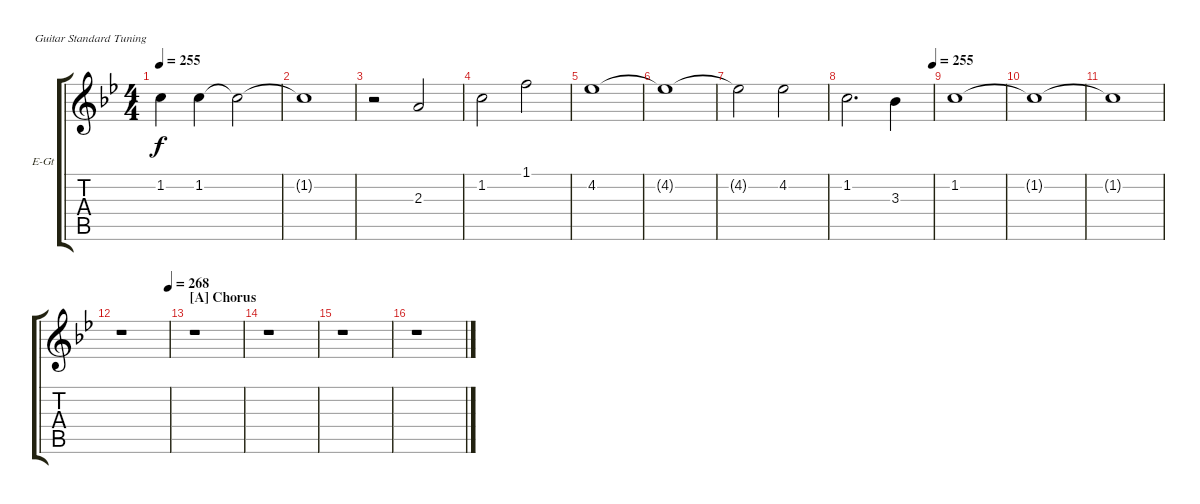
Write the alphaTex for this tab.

\defaultSystemsLayout 4
\bracketExtendMode groupsimilarinstruments
\firstSystemTrackNameOrientation horizontal
\otherSystemsTrackNameOrientation horizontal
\track ("Art's Voice" "E-Gt") {instrument electricguitarclean}
\staff {score tabs}
\tuning (E4 B3 G3 D3 A2 E2)
\ts (4 4)
\tempo 255
\clef g2
\scale
0.333333
\ks gminor
1.2.4{dy f} 1.2.4 1.2{t}.2 |
\scale
0.333333 1.2{t}.1 |
\scale
0.333333 r.2 2.3.2 |
\scale
0.333333 1.2.2 1.1.2 |
\scale
0.333333 4.2.1 |
\scale
0.333333 4.2{t}.1 |
\scale
0.333333 4.2{t}.2 4.2.2 |
\tempo (255 1)
\scale
0.333333 1.2.2{d} 3.3.4 |
\scale
0.333333 1.2.1 |
\scale
0.333333 1.2{t}.1 |
\scale
0.333333 1.2{t}.1 |
\tempo (268 1)
r.1 |
\section ("A" "Chorus")
r.1 |
r.1 |
r.1 |
r.1
